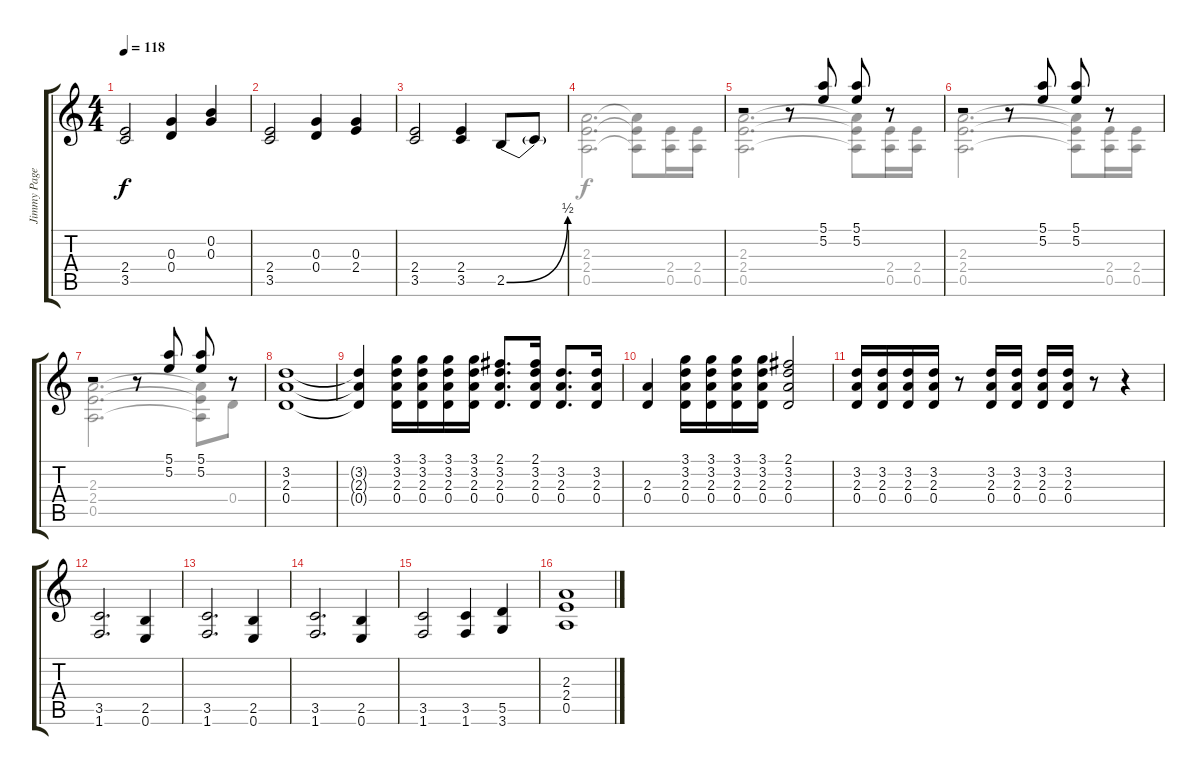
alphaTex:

\track ("Jimmy Page (Guitarra)" "Jimmy Page") {instrument overdrivenguitar}
\staff {score tabs}
\tuning (E4 B3 G3 D3 A2 E2) {hide}
\voice
\ts (4 4)
\tempo 118
\clef g2
\ks c
(2.4 3.5).2{dy f} (0.3 0.4).4 (0.2 0.3).4 |
(2.4 3.5).2 (0.3 0.4).4 (0.3 2.4).4 |
(2.4 3.5).2 (2.4 3.5).4 2.5{be (bend 0 0 60 2)}.8 2.5{t}.8 |
|
r.2 r.8 (5.1 5.2).8 (5.1 5.2).8 r.8 |
r.2 r.8 (5.1 5.2).8 (5.1 5.2).8 r.8 |
r.2 r.8 (5.1 5.2).8 (5.1 5.2).8 r.8 |
(3.2 2.3 0.4).1 |
(3.2{t} 2.3{t} 0.4{t}).4 (3.1 3.2 2.3 0.4).16 (3.1 3.2 2.3 0.4).16 (3.1 3.2 2.3 0.4).16 (3.1 3.2 2.3 0.4).16 (2.1 3.2 2.3 0.4).8{d} (2.1 3.2 2.3 0.4).16 (3.2 2.3 0.4).8{d} (3.2 2.3 0.4).16 |
(2.3 0.4).4 (3.1 3.2 2.3 0.4).16 (3.1 3.2 2.3 0.4).16 (3.1 3.2 2.3 0.4).16 (3.1 3.2 2.3 0.4).16 (2.1 3.2 2.3 0.4).2 |
(3.2 2.3 0.4).16 (3.2 2.3 0.4).16 (3.2 2.3 0.4).16 (3.2 2.3 0.4).16 r.8 (3.2 2.3 0.4).16 (3.2 2.3 0.4).16 (3.2 2.3 0.4).16 (3.2 2.3 0.4).16 r.8 r.4 |
(3.5 1.6).2{d} (2.5 0.6).4 |
(3.5 1.6).2{d} (2.5 0.6).4 |
(3.5 1.6).2{d} (2.5 0.6).4 |
(3.5 1.6).2 (3.5 1.6).4 (5.5 3.6).4 |
(2.3 2.4 0.5).1
\voice
\clef g2
\ottava regular
\simile none
\ks c
|
|
|
(2.3 2.4 0.5).2{d} (2.3{t} 2.4{t} 0.5{t}).8 (2.4 0.5).16 (2.4 0.5).16 |
(2.3 2.4 0.5).2{d} (2.3{t} 2.4{t} 0.5{t}).8 (2.4 0.5).16 (2.4 0.5).16 |
(2.3 2.4 0.5).2{d} (2.3{t} 2.4{t} 0.5{t}).8 (2.4 0.5).16 (2.4 0.5).16 |
(2.3 2.4 0.5).2{d} (2.3{t} 2.4{t} 0.5{t}).8 0.4.8 |
|
|
|
|
|
|
|
|
